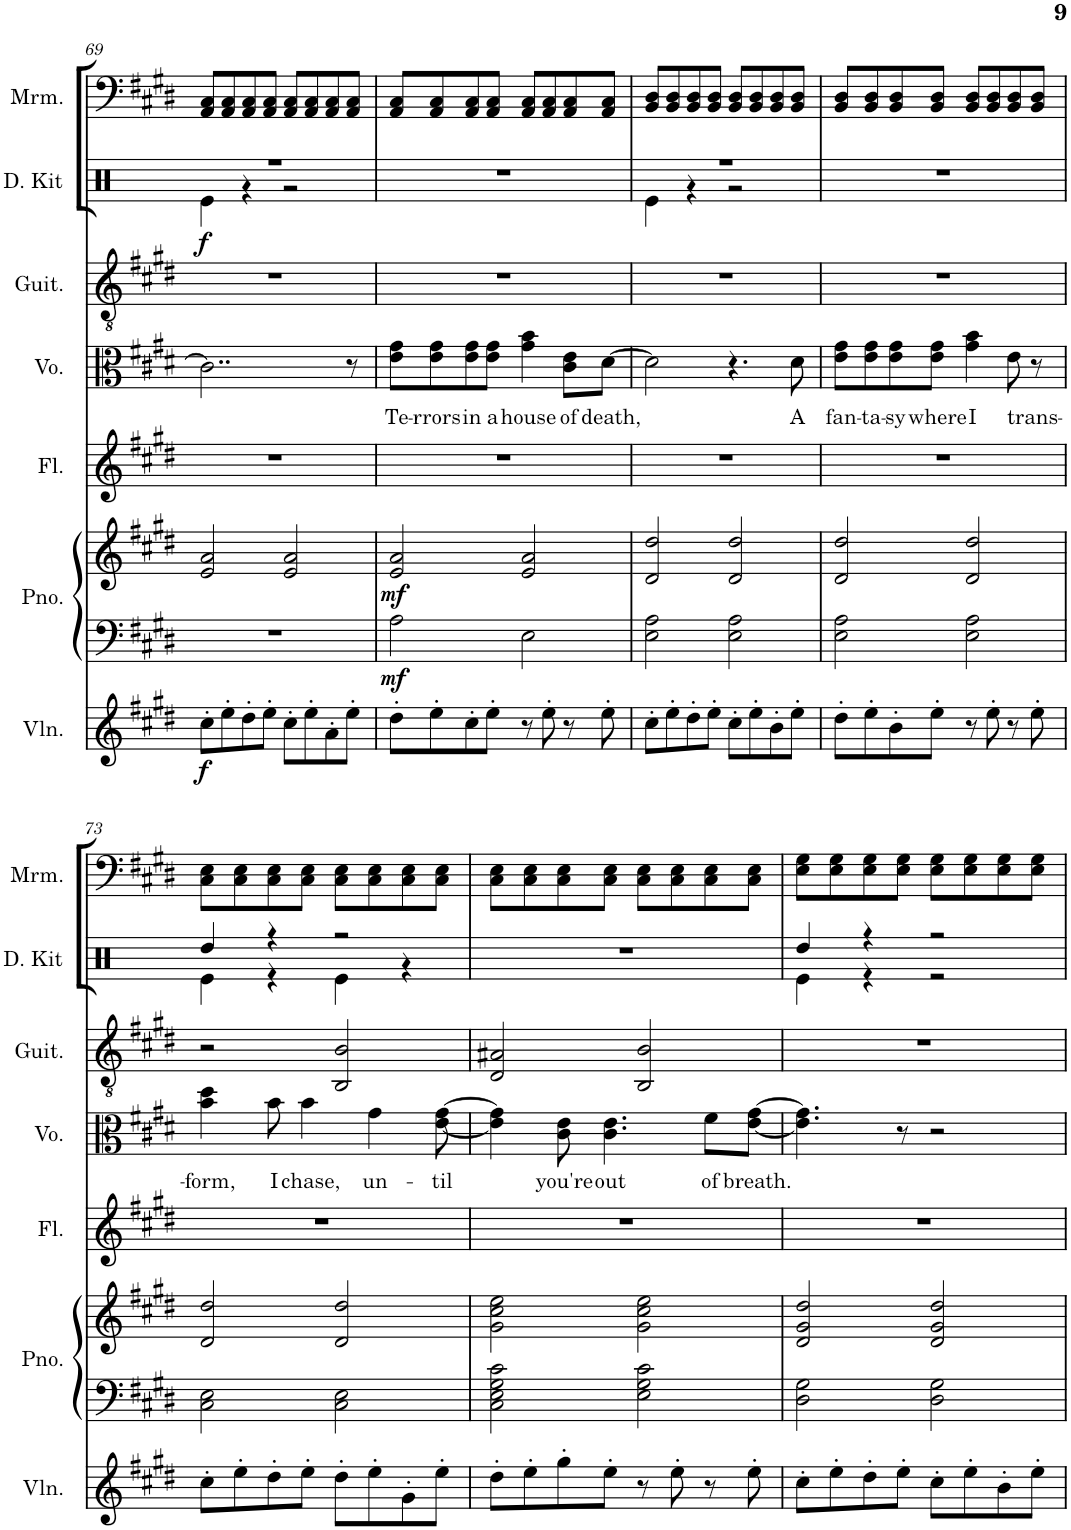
**kern	**dynam	**kern	**kern	**dynam	**kern	**kern	**text	**kern	**kern	**dynam	**kern
*part7	*part7	*part6	*part6	*part6	*part5	*part4	*part4	*part3	*part2	*part2	*part1
*staff8	*staff8	*staff7	*staff6	*staff6/7	*staff5	*staff4	*staff4	*staff3	*staff2	*staff2	*staff1
*I"小提琴	*	*I"钢琴	*	*	*I"长笛	*I"人声	*	*I"古典吉他	*I"架子鼓	*	*I"马林巴琴
!!LO:PB:g=z
*clefG2	*	*clefF4	*clefG2	*	*clefG2	*clefC3	*	*clefGv2	*clefX	*	*clefF4
*k[f#c#g#d#]	*	*k[f#c#g#d#]	*k[f#c#g#d#]	*	*k[f#c#g#d#]	*k[f#c#g#d#]	*	*k[f#c#g#d#]	*k[]	*	*k[f#c#g#d#]
*M4/4	*	*M4/4	*M4/4	*	*M4/4	*M4/4	*	*M4/4	*M4/4	*	*M4/4
=69	=69	=69	=69	=69	=69	=69	=69	=69	=69	=69	=69
*	*	*	*	*	*	*	*	*	*^	*	*
!	!LO:DY:b	!	!	!	!	!	!	!	!	!	!LO:DY:b	!
8cc#'\L	f	1r	2e/ 2a/	.	1r	2..c#\]	.	1r	1r	4Re\	f	8AA/ 8C#/L
8ee'\	.	.	.	.	.	.	.	.	.	.	.	8AA/ 8C#/
8dd#'\	.	.	.	.	.	.	.	.	.	4r	.	8AA/ 8C#/
8ee'\J	.	.	.	.	.	.	.	.	.	.	.	8AA/ 8C#/J
8cc#'\L	.	.	2e/ 2a/	.	.	.	.	.	.	2r	.	8AA/ 8C#/L
8ee'\	.	.	.	.	.	.	.	.	.	.	.	8AA/ 8C#/
8a'\	.	.	.	.	.	.	.	.	.	.	.	8AA/ 8C#/
8ee'\J	.	.	.	.	.	8r	.	.	.	.	.	8AA/ 8C#/J
*	*	*	*	*	*	*	*	*	*v	*v	*	*
=70	=70	=70	=70	=70	=70	=70	=70	=70	=70	=70	=70
!	!	!	!	!LO:DY:b=2	!	!	!LO:LY:b	!	!	!	!
!	!	!	!	!LO:DY:n=1:b	!	!	!	!	!	!	!
8dd#'\L	.	2A\	2e/ 2a/	mf mf	1r	8e\ 8g#\L	Te-	1r	1r	.	8AA/ 8C#/L
!	!	!	!	!	!	!	!LO:LY:b	!	!	!	!
8ee'\	.	.	.	.	.	8e\ 8g#\	-rrors	.	.	.	8AA/ 8C#/
!	!	!	!	!	!	!	!LO:LY:b	!	!	!	!
8cc#'\	.	.	.	.	.	8e\ 8g#\	in	.	.	.	8AA/ 8C#/
!	!	!	!	!	!	!	!LO:LY:b	!	!	!	!
8ee'\J	.	.	.	.	.	8e\ 8g#\J	a	.	.	.	8AA/ 8C#/J
!	!	!	!	!	!	!	!LO:LY:b	!	!	!	!
8r	.	2E\	2e/ 2a/	.	.	4g#\ 4b\	house	.	.	.	8AA/ 8C#/L
8ee'\	.	.	.	.	.	.	.	.	.	.	8AA/ 8C#/
!	!	!	!	!	!	!	!LO:LY:b	!	!	!	!
8r	.	.	.	.	.	8c#\ 8e\L	of	.	.	.	8AA/ 8C#/
!	!	!	!	!	!	!	!LO:LY:b	!	!	!	!
8ee'\	.	.	.	.	.	[8d#\J	death,	.	.	.	8AA/ 8C#/J
=71	=71	=71	=71	=71	=71	=71	=71	=71	=71	=71	=71
*	*	*	*	*	*	*	*	*	*^	*	*
8cc#'\L	.	2E\ 2A\	2d#/ 2dd#/	.	1r	2d#\]	.	1r	1r	4Re\	.	8BB/ 8D#/L
8ee'\	.	.	.	.	.	.	.	.	.	.	.	8BB/ 8D#/
8dd#'\	.	.	.	.	.	.	.	.	.	4r	.	8BB/ 8D#/
8ee'\J	.	.	.	.	.	.	.	.	.	.	.	8BB/ 8D#/J
8cc#'\L	.	2E\ 2A\	2d#/ 2dd#/	.	.	4.r	.	.	.	2r	.	8BB/ 8D#/L
8ee'\	.	.	.	.	.	.	.	.	.	.	.	8BB/ 8D#/
8b'\	.	.	.	.	.	.	.	.	.	.	.	8BB/ 8D#/
!	!	!	!	!	!	!	!LO:LY:b	!	!	!	!	!
8ee'\J	.	.	.	.	.	8d#\	A	.	.	.	.	8BB/ 8D#/J
*	*	*	*	*	*	*	*	*	*v	*v	*	*
=72	=72	=72	=72	=72	=72	=72	=72	=72	=72	=72	=72
!	!	!	!	!	!	!	!LO:LY:b	!	!	!	!
8dd#'\L	.	2E\ 2A\	2d#/ 2dd#/	.	1r	8e\ 8g#\L	fan-	1r	1r	.	8BB/ 8D#/L
!	!	!	!	!	!	!	!LO:LY:b	!	!	!	!
8ee'\	.	.	.	.	.	8e\ 8g#\	-ta-	.	.	.	8BB/ 8D#/
!	!	!	!	!	!	!	!LO:LY:b	!	!	!	!
8b'\	.	.	.	.	.	8e\ 8g#\	-sy	.	.	.	8BB/ 8D#/
!	!	!	!	!	!	!	!LO:LY:b	!	!	!	!
8ee'\J	.	.	.	.	.	8e\ 8g#\J	where	.	.	.	8BB/ 8D#/J
!	!	!	!	!	!	!	!LO:LY:b	!	!	!	!
8r	.	2E\ 2A\	2d#/ 2dd#/	.	.	4g#\ 4b\	I	.	.	.	8BB/ 8D#/L
8ee'\	.	.	.	.	.	.	.	.	.	.	8BB/ 8D#/
!	!	!	!	!	!	!	!LO:LY:b	!	!	!	!
8r	.	.	.	.	.	8e\	trans-	.	.	.	8BB/ 8D#/
8ee'\	.	.	.	.	.	8r	.	.	.	.	8BB/ 8D#/J
!!LO:LB:g=z
=73	=73	=73	=73	=73	=73	=73	=73	=73	=73	=73	=73
!	!	!	!	!	!	!	!LO:LY:b	!	!	!	!
*	*	*	*	*	*	*	*	*	*^	*	*
8cc#'\L	.	2C#\ 2E\	2d#/ 2dd#/	.	1r	4b\ 4dd#\	-form,	2r	4Rdd/	4Re\	.	8C#\ 8E\L
8ee'\	.	.	.	.	.	.	.	.	.	.	.	8C#\ 8E\
!	!	!	!	!	!	!	!LO:LY:b	!	!	!	!	!
8dd#'\	.	.	.	.	.	8b\	I	.	4r	4r	.	8C#\ 8E\
!	!	!	!	!	!	!	!LO:LY:b	!	!	!	!	!
8ee'\J	.	.	.	.	.	4b\	chase,	.	.	.	.	8C#\ 8E\J
8dd#'\L	.	2C#\ 2E\	2d#/ 2dd#/	.	.	.	.	2BB/ 2B/	2r	4Re\	.	8C#\ 8E\L
!	!	!	!	!	!	!	!LO:LY:b	!	!	!	!	!
8ee'\	.	.	.	.	.	4g#\	un-	.	.	.	.	8C#\ 8E\
8g#'\	.	.	.	.	.	.	.	.	.	4r	.	8C#\ 8E\
!	!	!	!	!	!	!	!LO:LY:b	!	!	!	!	!
8ee'\J	.	.	.	.	.	[8e\ [8g#\	-til	.	.	.	.	8C#\ 8E\J
*	*	*	*	*	*	*	*	*	*v	*v	*	*
=74	=74	=74	=74	=74	=74	=74	=74	=74	=74	=74	=74
8dd#'\L	.	2C#\ 2E\ 2G#\ 2c#\	2g#\ 2cc#\ 2ee\	.	1r	4e\] 4g#\]	.	2D#/ 2A#X/	1r	.	8C#\ 8E\L
8ee'\	.	.	.	.	.	.	.	.	.	.	8C#\ 8E\
!	!	!	!	!	!	!	!LO:LY:b	!	!	!	!
8gg#'\	.	.	.	.	.	8c#\ 8e\	you're	.	.	.	8C#\ 8E\
!	!	!	!	!	!	!	!LO:LY:b	!	!	!	!
8ee'\J	.	.	.	.	.	4.c#\ 4.e\	out	.	.	.	8C#\ 8E\J
8r	.	2E\ 2G#\ 2c#\	2g#\ 2cc#\ 2ee\	.	.	.	.	2BB/ 2B/	.	.	8C#\ 8E\L
8ee'\	.	.	.	.	.	.	.	.	.	.	8C#\ 8E\
!	!	!	!	!	!	!	!LO:LY:b	!	!	!	!
8r	.	.	.	.	.	8f#\L	of	.	.	.	8C#\ 8E\
!	!	!	!	!	!	!	!LO:LY:b	!	!	!	!
8ee'\	.	.	.	.	.	[8e\ [8g#\J	breath.	.	.	.	8C#\ 8E\J
=75	=75	=75	=75	=75	=75	=75	=75	=75	=75	=75	=75
*	*	*	*	*	*	*	*	*	*^	*	*
8cc#'\L	.	2D#\ 2G#\	2d#/ 2g#/ 2dd#/	.	1r	4.e\] 4.g#\]	.	1r	4Rdd/	4Re\	.	8E\ 8G#\L
8ee'\	.	.	.	.	.	.	.	.	.	.	.	8E\ 8G#\
8dd#'\	.	.	.	.	.	.	.	.	4r	4r	.	8E\ 8G#\
8ee'\J	.	.	.	.	.	8r	.	.	.	.	.	8E\ 8G#\J
8cc#'\L	.	2D#\ 2G#\	2d#/ 2g#/ 2dd#/	.	.	2r	.	.	2r	2r	.	8E\ 8G#\L
8ee'\	.	.	.	.	.	.	.	.	.	.	.	8E\ 8G#\
8b'\	.	.	.	.	.	.	.	.	.	.	.	8E\ 8G#\
8ee'\J	.	.	.	.	.	.	.	.	.	.	.	8E\ 8G#\J
*	*	*	*	*	*	*	*	*	*v	*v	*	*
=	=	=	=	=	=	=	=	=	=	=	=
*-	*-	*-	*-	*-	*-	*-	*-	*-	*-	*-	*-
